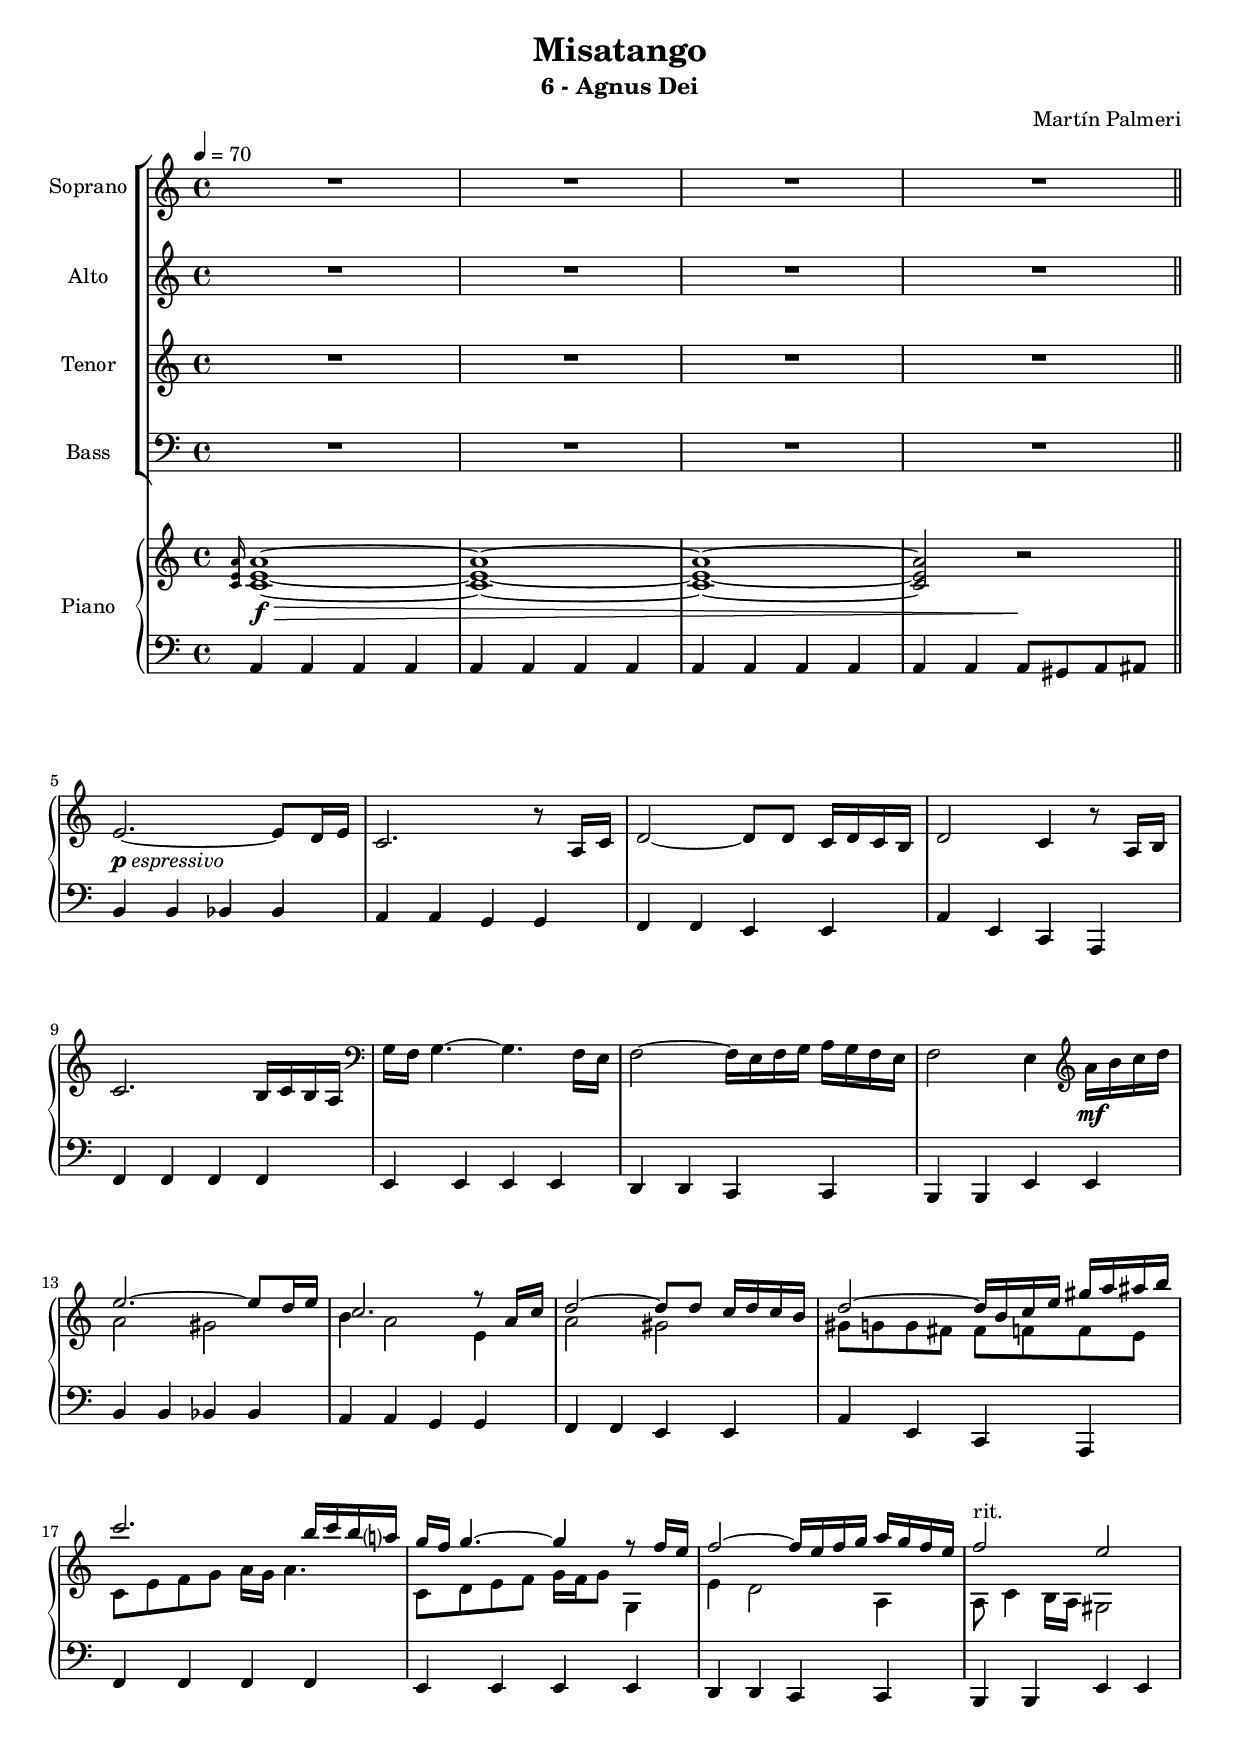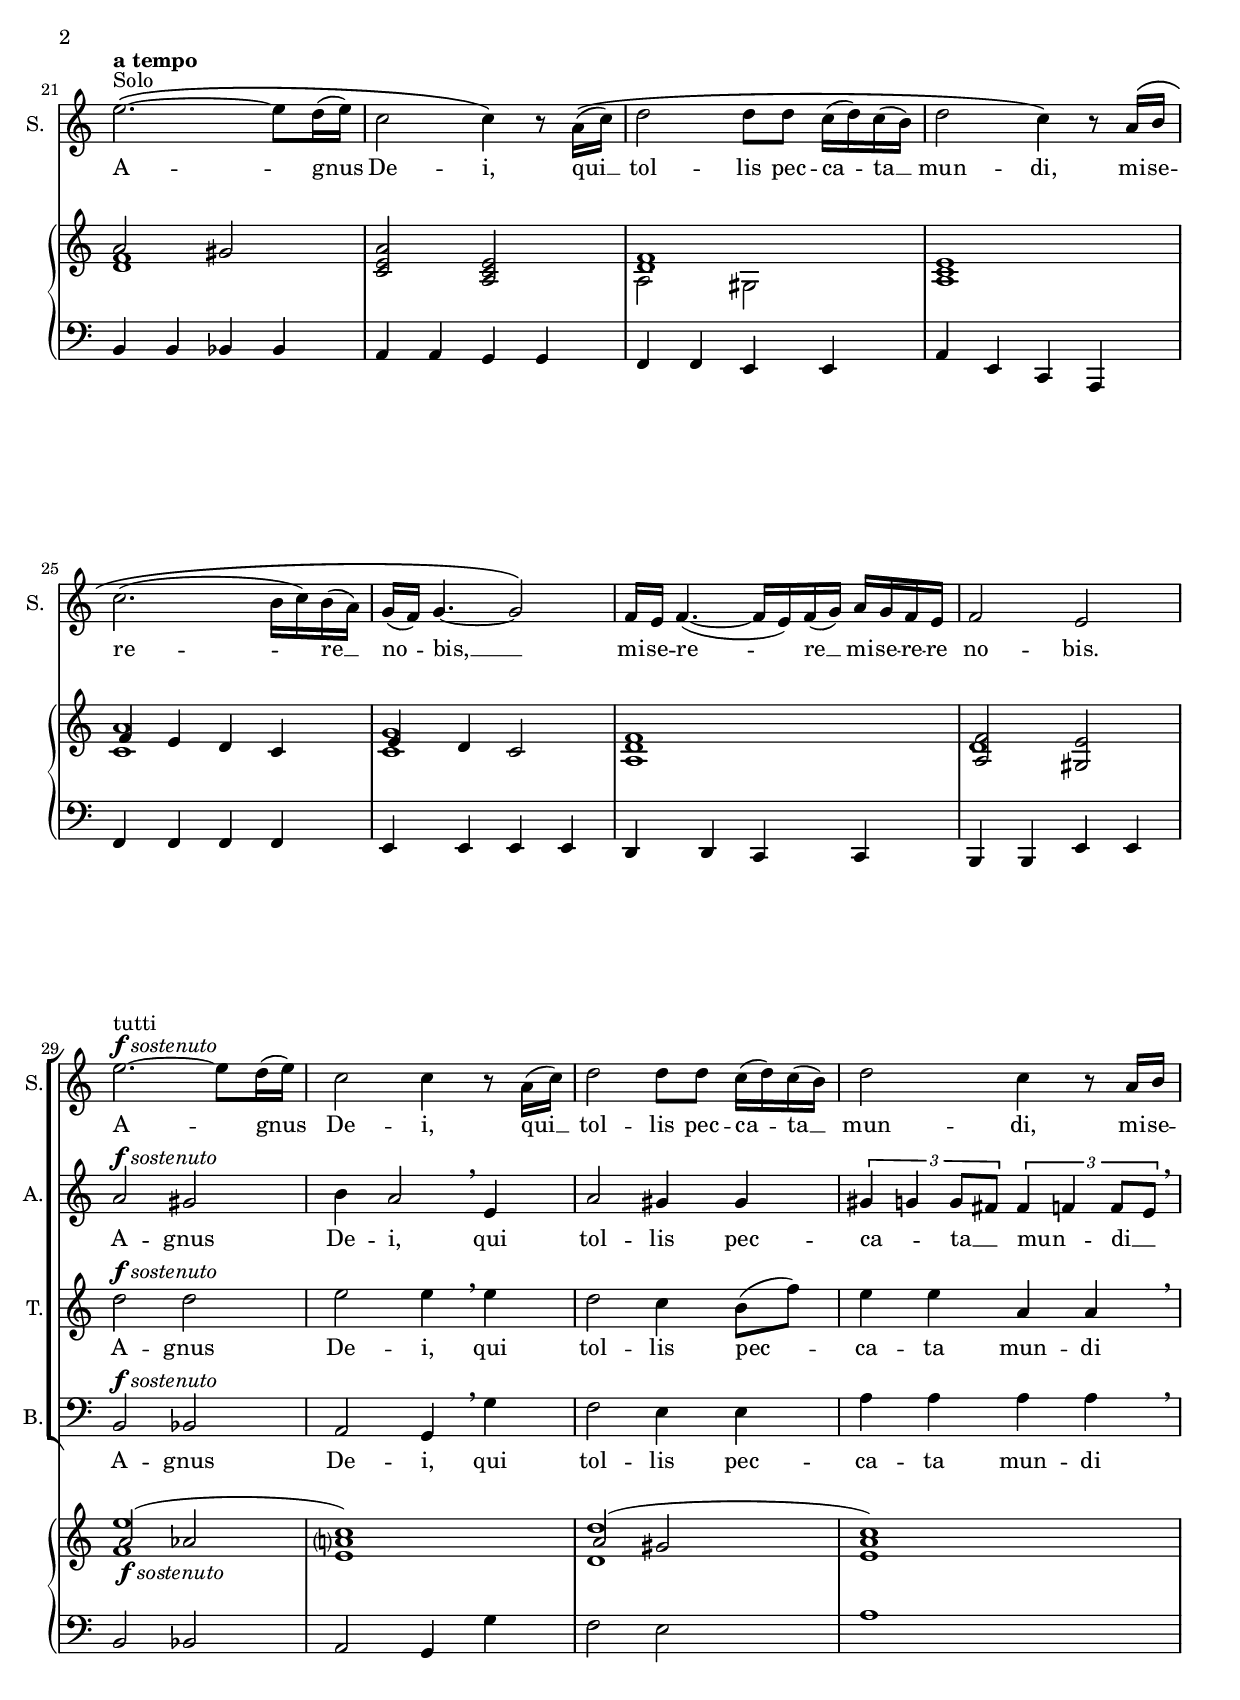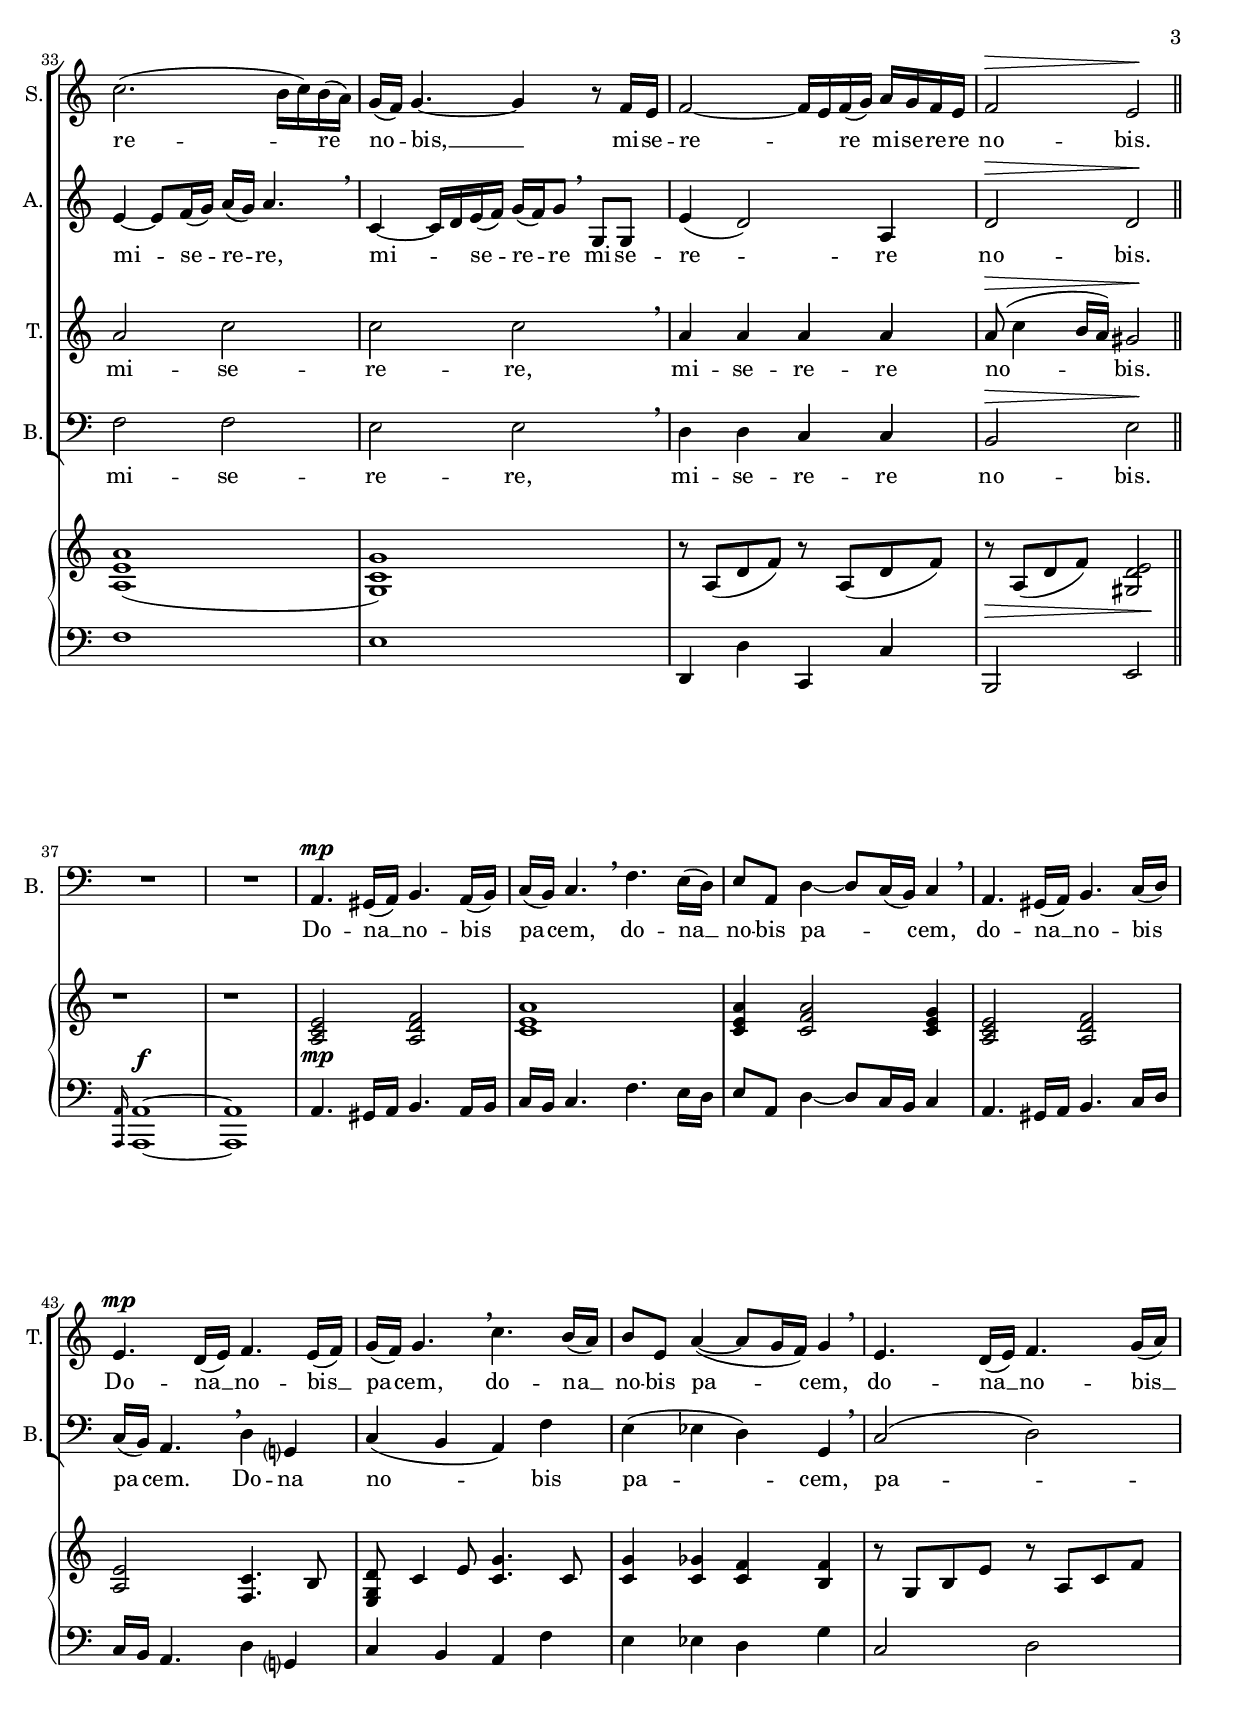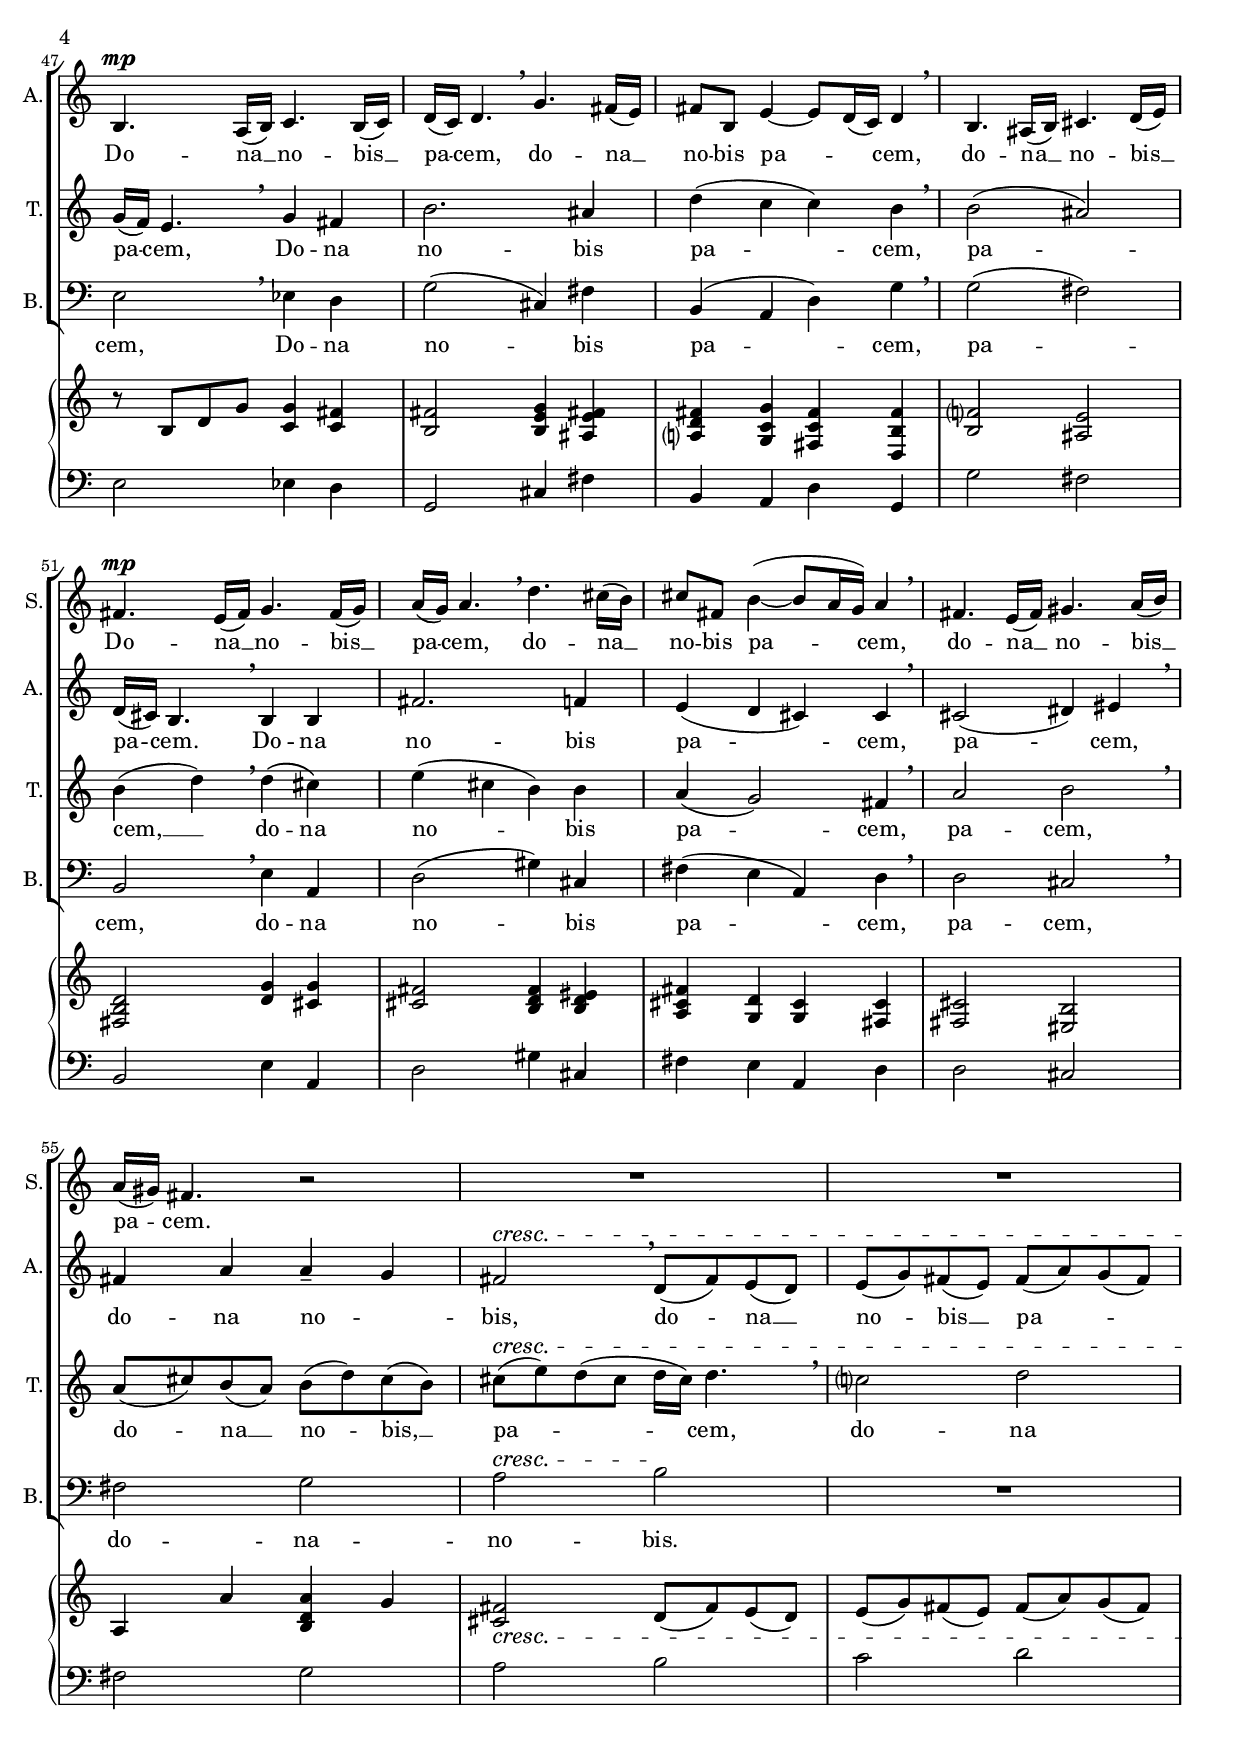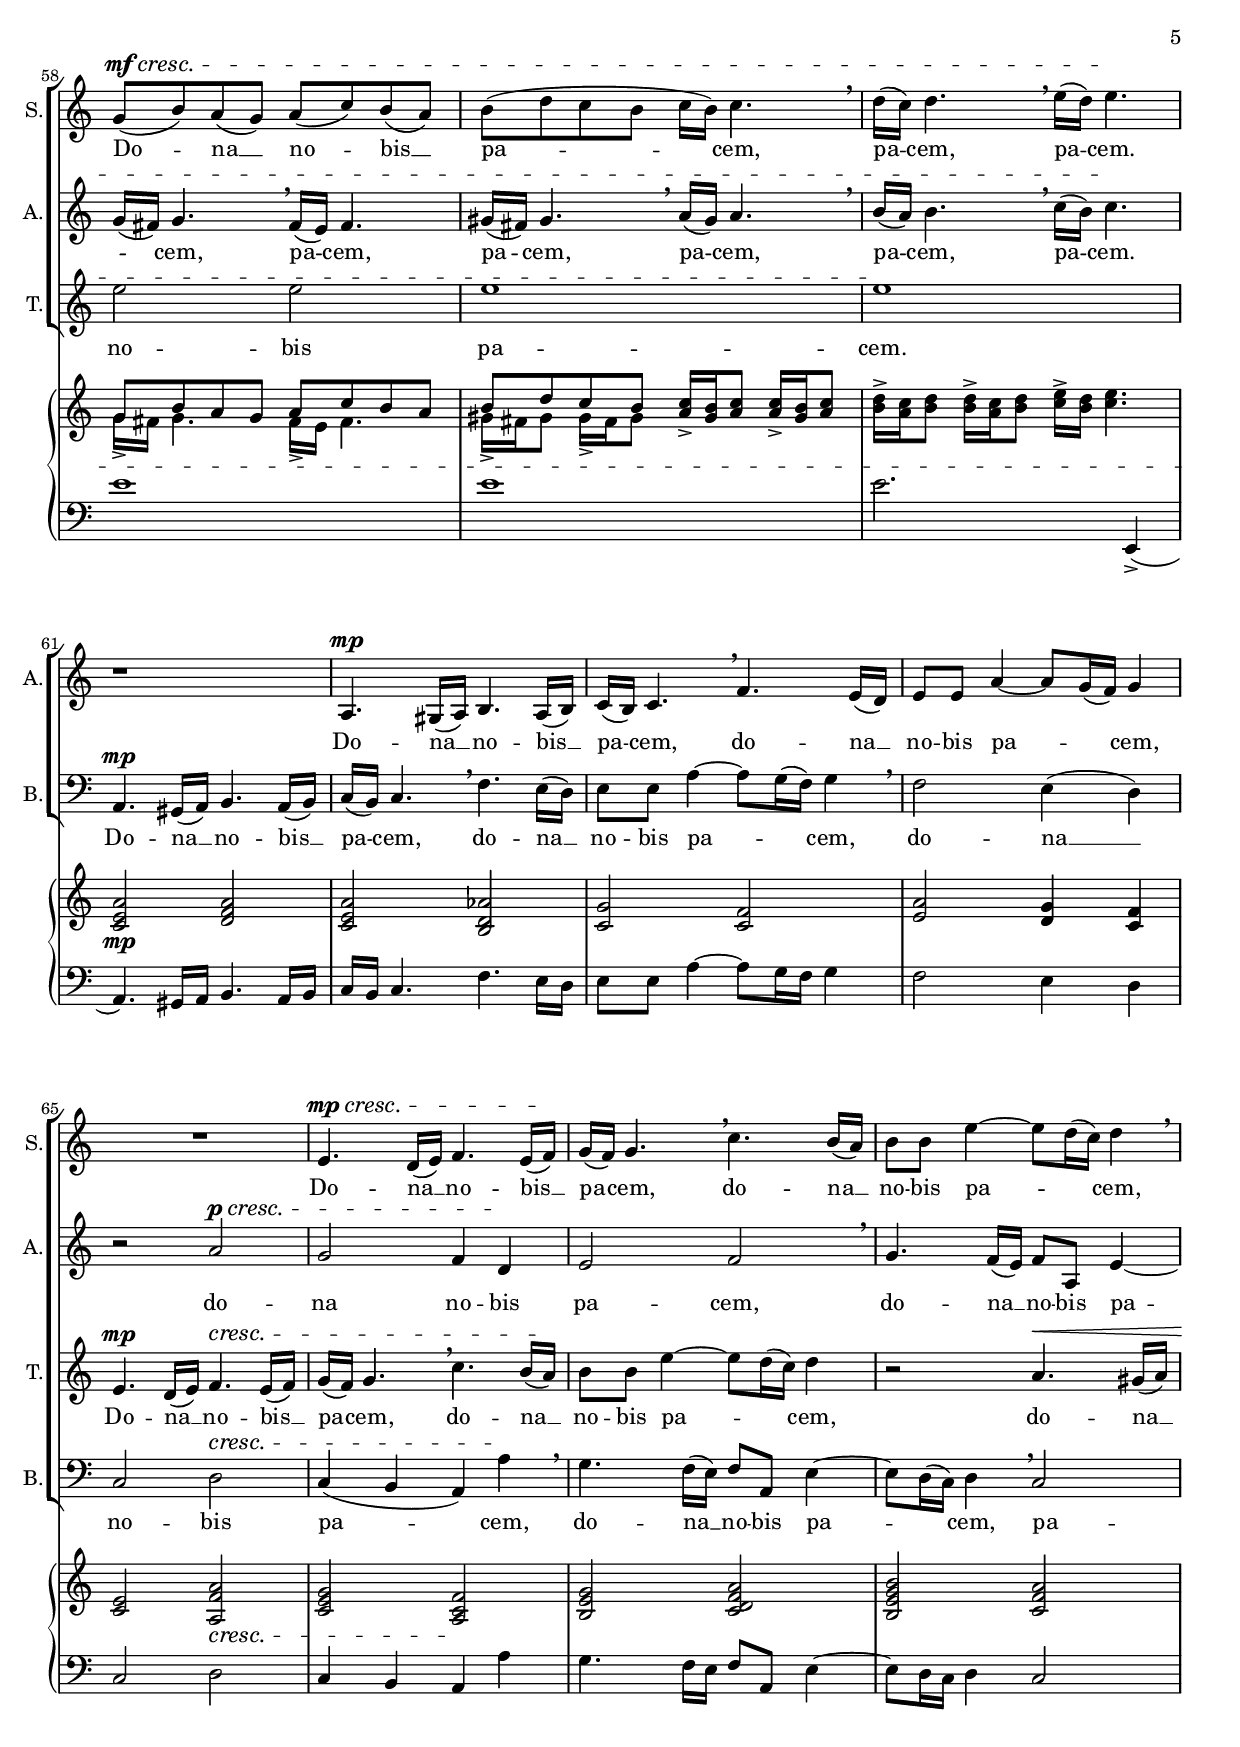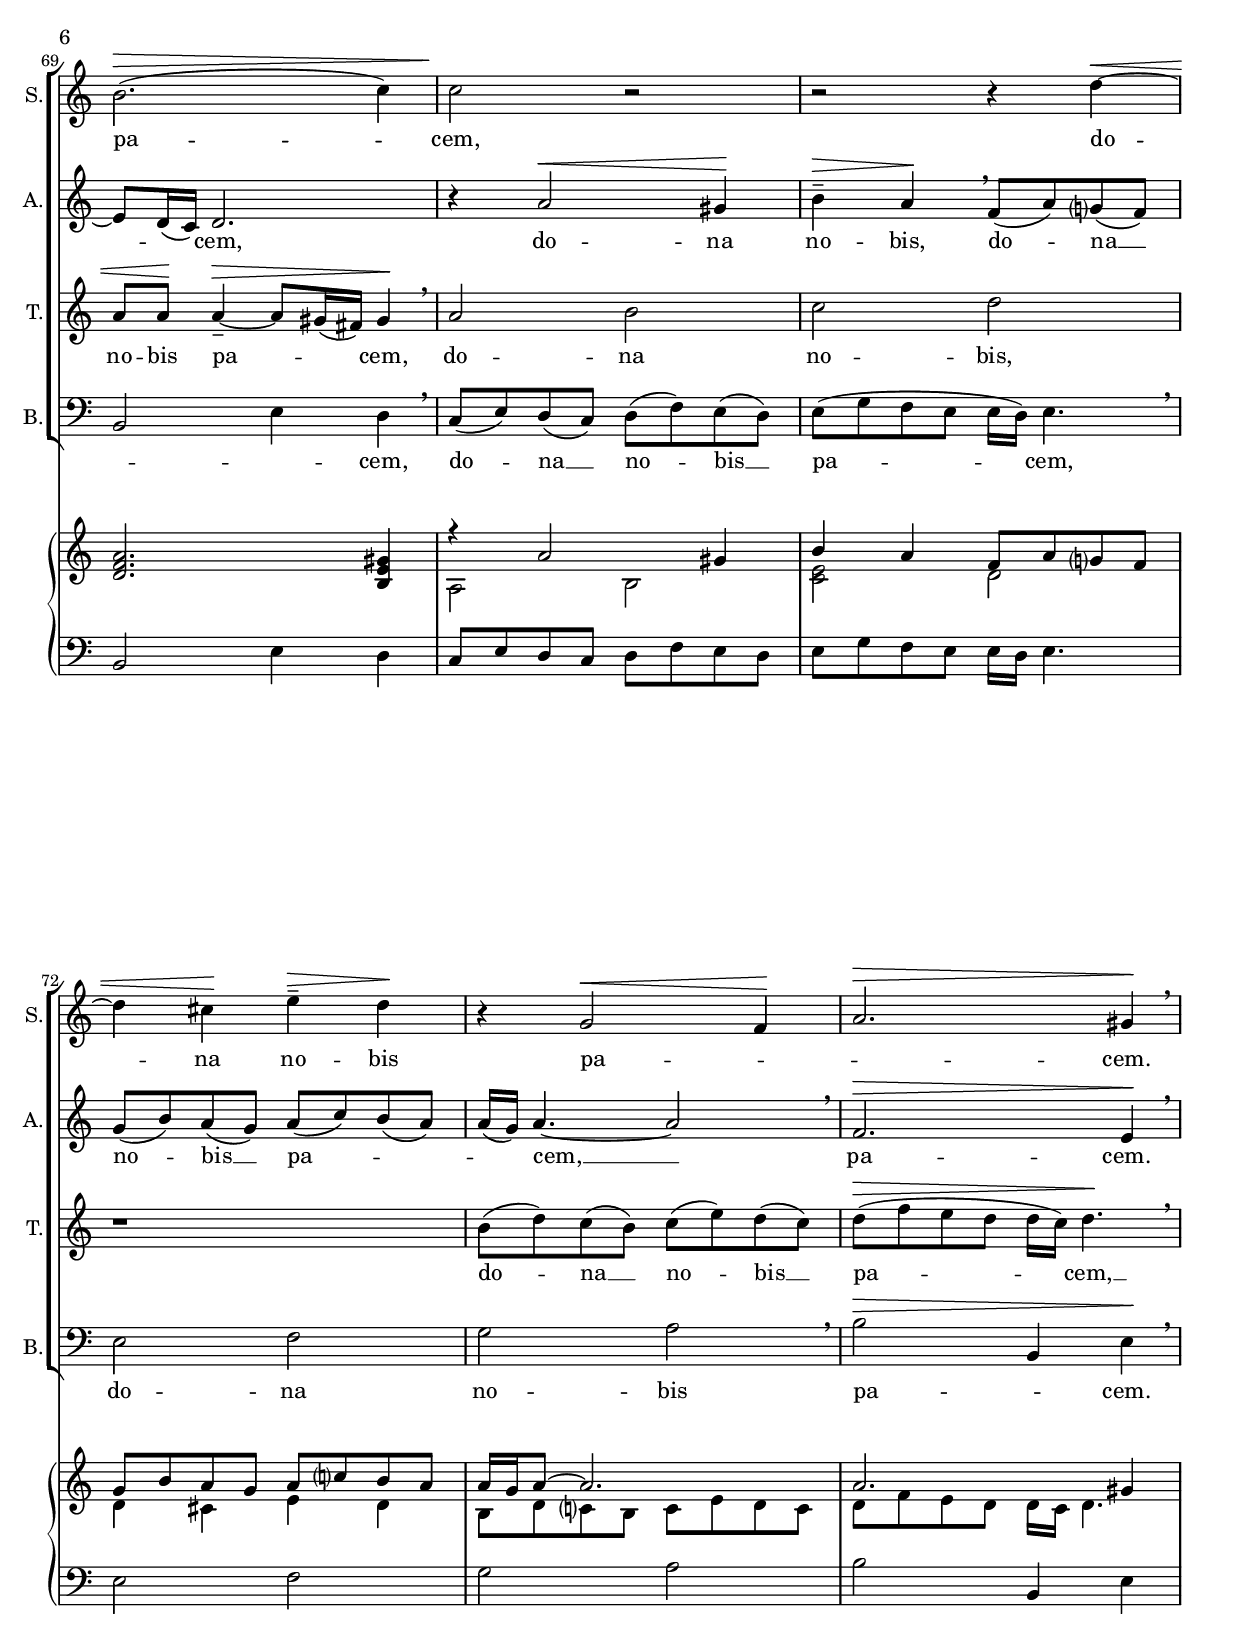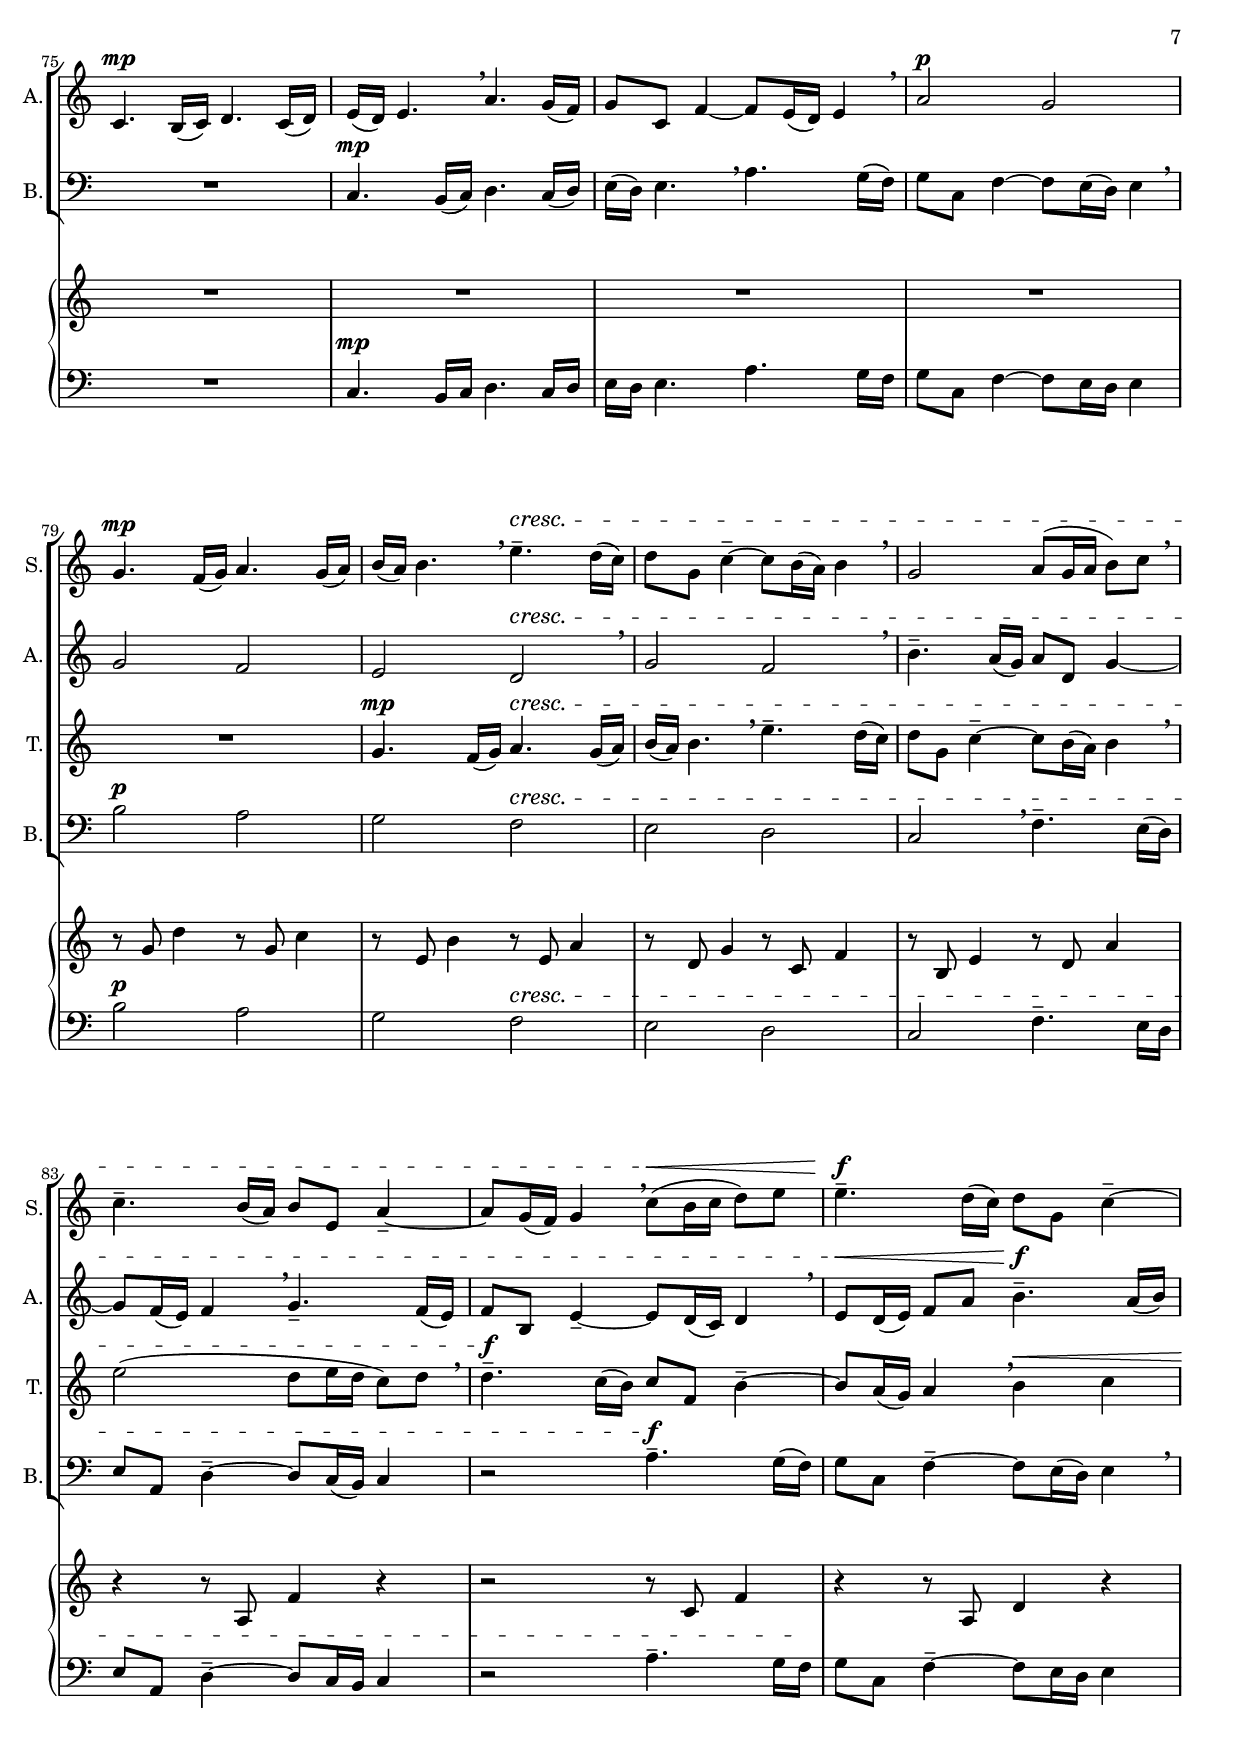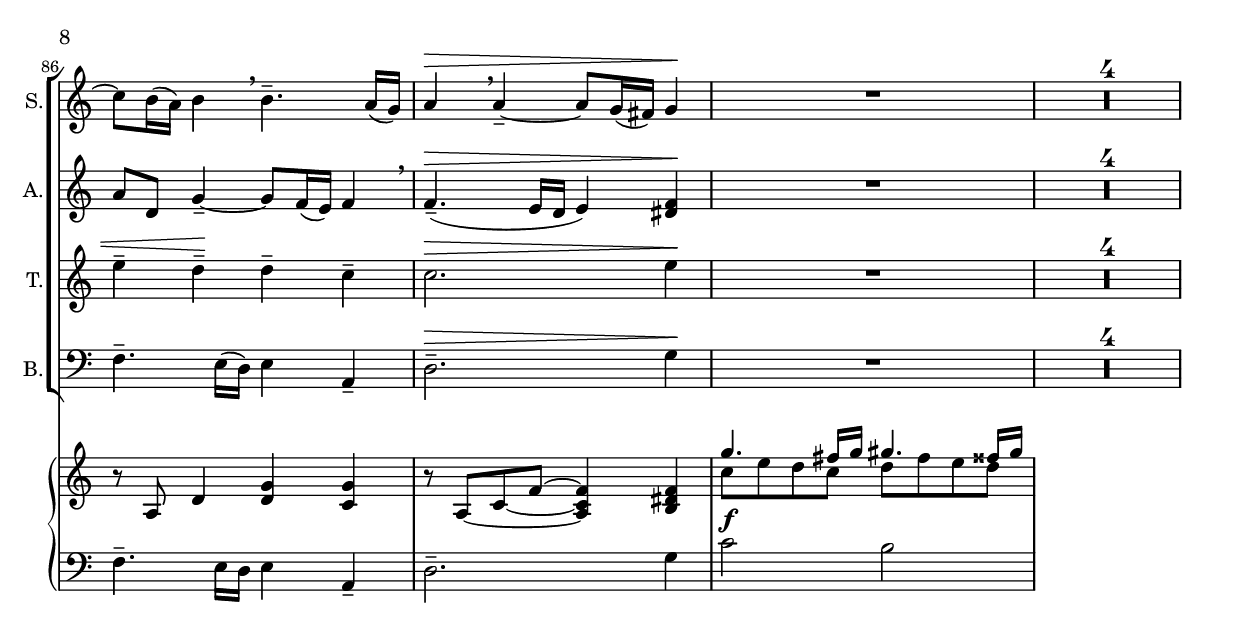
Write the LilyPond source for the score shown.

% Created on Mon Sep 20 15:23:38 CEST 2010
\version "2.22.0"

#(set-default-paper-size "a4")

% \paper { indent = 0\cm}

\header {
  title = "Misatango"
  subtitle = "6 - Agnus Dei"
  composer = "Martín Palmeri"
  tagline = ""

}

conductor_size = 18
individual_size = 20

\include "utils/macros.ly"


armure = {
\accidentalStyle modern-cautionary
\compressEmptyMeasures
\tempo 4 = 70
\time 4/4
\key c \major
}


sop_music = {
  R1*20 \break
  \tempo "a tempo"
  e'2.~\(^"Solo" 8 d16( e) c2 4\)
  r8 a16\((c) d2 8 8 c16( d) c( b) d2 c4\)
  r8 a16\( b c2.( b16 c) b( a) g( f) g4.~2\)
  f16 e f4.~( 16 e) f( g) a g f e f2 e \break
  e'2.~^\fs^"tutti" 8 d16( e) c2 4 r8 a16( c)
  d2 8 8 c16( d) c( b) d2 c4 r8 a16 b
  c2.( b16 c) b( a) g( f) g4.~4 r8
  f16 e f2~16 e f( g) a g f e f2^\> e\! 
  \bar "||" \break
  R1*14
  fis4.^\mp e16( fis) g4. fis16( g) a( g) a4. \breathe
  d4. cis16( b) cis8 fis, b4~(8 a16 g) a4 \breathe
  fis4. e16( fis) gis4. a16( b) a( gis) fis4. r2 R1*2
  g8(^\mf^\cresc b) a( g) a( c) b( a)
  b( d c b c16 b) c4. \breathe
  d16( c) d4. \breathe e16( d) e4.\!
  R1*5
  e,4.^\mp^\cresc d16( e) f4. e16( f)\! g( f) g4. \breathe
  c4. b16( a) b8 8 e4~8 d16( c) d4 \breathe
  b2.^\>( c4) 2\! r r r4
  d~^\< d cis\! e--^\> d\! r 
  g,2^\< f4\! a2.^\> gis4\! \breathe
  R1*4 g4.^\mp f16( g) a4. g16( a) b( a) b4. \breathe
  e4.--^\cresc d16( c) d8 g, c4--~8 b16( a) b4 \breathe
  g2 a8( g16 a b8) c \breathe
  c4.-- b16( a) b8 e, a4--~8 g16( f) g4 \breathe
  c8(^\< b16 c d8) e e4.--^\f d16( c) d8 g, c4--~8 b16( a) b4 \breathe
  b4.-- a16( g) a4^\> \breathe a4--~8 g16( fis) g4\!
  R1*5
}	


sop_lyrics = \lyricmode {
A -- gnus De -- i, qui __ tol -- lis 
pec -- ca -- ta __ mun -- di,
mi -- se -- re -- re __ no -- bis, __
mi -- se -- re -- re __ mi -- se -- re -- re no -- bis.

A -- gnus De -- i, qui __ tol -- lis 
pec -- ca -- ta __ mun -- di,
mi -- se -- re -- re no -- bis, __
mi -- se -- re -- _ re mi -- se -- re -- re no -- bis.

Do -- na __ no -- bis __ pa -- cem,
do -- na __ no -- bis pa -- cem,
do -- na __ no -- bis __ pa -- cem.

Do -- na __ no -- bis __ pa -- cem, pa -- cem, pa -- cem.

Do -- na __ no -- bis __ pa -- cem,
do -- na __ no -- bis pa -- _ cem, pa -- cem,
do -- na no -- bis pa -- _ _ cem.


}




sop = \new Staff \with {instrumentName="Soprano"
  shortInstrumentName ="S."} <<
  \soprano_style
  \armure
  \relative c' {\sop_music}
  \addlyrics {\sop_lyrics}
>>


alt_music = {
  R1*28
  a'2^\fs gis b4 a2 \breathe e4 a2 gis4 4 
  \tuplet 3/2 2 {gis4 g4 8 fis8 4 f4 8 e} \breathe
  e4~8 f16( g) a( g) a4. \breathe
  c,4~16 d e( f) g( f) g8 \breathe
  g,8 8 e'4( d2) a4 d2^\> d\!
  \bar "||" \break
  R1*10
  b4.^\mp a16( b) c4. b16( c) d( c) d4. \breathe
  g fis16( e) fis8 b, e4~8 d16( c) d4 \breathe
  b4. ais16( b) cis4. d16( e) d( cis) b4. \breathe
  4 4 fis'2. f4 e( d cis) cis \breathe 
  cis2( dis4) eis \breathe fis a a-- g fis2^\cresc \breathe
  d8( fis) e( d) e( g) fis( e) fis( a) g( fis)
  g16( fis) g4.\breathe fis16( e) fis4. 
  gis16( fis) gis4. \breathe a16( gis) a4. \breathe
  b16( a) b4.\breathe c16( b) c4.\! r1
  a,4.^\mp gis16( a) b4. a16( b) c( b) c4. \breathe
  f4. e16( d) e8 8 a4~8 g16( f) g4 r2
  a^\p^\cresc g f4 d\! e2 f \breathe
  g4. f16( e) f8 a, e'4~8 d16( c) d2.
  r4 a'2^\< gis4\! b--^\> a\!\breathe
  f8( a) g( f) g( b) a( g) a( c) b( a) a16( g) a4.~2\breathe
  f2.^\> e4\!\breathe
  c4.^\mp b16( c) d4. c16( d) e( d) e4. \breathe
  a4. g16( f) g8 c, f4~8 e16( d) e4 \breathe
  a2^\p g g f e d^\cresc\breathe g f \breathe
  b4.-- a16( g) a8 d, g4~8 f16( e) f4\breathe
  g4.-- f16( e) f8 b, e4--~8 d16( c) d4 \breathe
  e8^\< d16( e) f8 a b4.--^\f a16( b)
  a8 d, g4--~8 f16( e) f4\breathe
  f4.--(^\> e16 d e4) <dis f>\! R1*5
}	


alt_lyrics = \lyricmode {
A -- gnus De -- i,
qui tol -- lis pec -- ca -- _ ta __ _ mun -- _ di __ _
mi -- se -- re -- re, mi -- _ se -- re -- re
mi -- se -- re -- re no -- bis.

Do -- na __ no -- bis __ pa -- cem,
do -- na __ no -- bis pa -- _ cem,
do -- na __ no -- bis __ pa -- cem. 

Do -- na no -- bis pa -- cem, 
pa -- cem, do -- na no -- _ bis,
do -- na __ no -- bis __ pa -- _ _ cem, pa -- cem,
pa -- cem, pa -- cem, pa -- cem, pa -- cem.

Do -- na __ no -- bis __ pa -- cem,
do -- na __ no -- bis pa -- _ cem,
do -- na no -- bis pa -- cem,
do -- na __ no -- bis pa -- _ cem,
do -- na no -- bis, do -- na __ no -- bis __
pa -- _ _ cem, __ pa -- cem.
}



alt = \new Staff \with {instrumentName="Alto"
  shortInstrumentName ="A."} <<
  \alto_style
  \armure
  \relative c' {\alt_music}
  \addlyrics {\alt_lyrics}
>>

ten_music = {
  R1*28
  d'2^\fs 2 e e4 \breathe e d2 c4 b8( f') 
  e4 e a, a \breathe
  a2 c c c \breathe a4 4 4 4 8(^\> c4 b16 a) gis2\!
  \bar "||" \break
  R1*6
  e4.^\mp d16( e) f4. e16( f) g( f) g4. \breathe
  c4. b16( a) b8 e, a4~( 8 g16 f) g4 \breathe
  e4. d16( e) f4. g16( a) g( f) e4. \breathe
  g4 fis b2. ais4 d( c c) b \breathe
  b2( ais) b4( d) \breathe d\( cis\)
  e( cis b) b a( g2) fis4 \breathe a2 b \breathe
  a8( cis) b( a) b( d) cis( b) 
  cis(^\cresc e) d( cis d16 cis) d4. \breathe
  c2 d e e e1 1\!
  R1*4
  e,4.^\mp d16( e) f4.^\cresc e16( f) g( f) g4. \breathe
  c4. b16( a)\! b8 8 e4~8 d16( c) d4 r2
  a4.^\< gis16( a) 8 8\! 4--~^\>8 gis16( fis) gis4\!\breathe
  a2 b c d r1 
  b8( d) c( b) c( e) d( c) d(^\> f e d d16 c) d4.\!\breathe
  R1*5
  g,4.^\mp f16( g) a4.^\cresc g16( a) b( a) b4. \breathe
  e4.-- d16( c) d8 g, c4--~8 b16( a) b4 \breathe
  e2( d8 e16 d c8) d \breathe 
  d4.--^\f c16( b) c8 f, b4--~8 a16( g) a4 \breathe
  b4^\< c e-- d--\! d-- c-- c2.^\> e4\!
  R1*5
  
  
  
  
  
}	


ten_lyrics = \lyricmode {
A -- gnus De -- i,
qui tol -- lis pec -- ca --  ta  mun -- di
mi -- se -- re -- re, mi -- se -- re -- re no -- bis.

Do -- na __ no -- bis __ pa -- cem,
do -- na __ no -- bis pa -- cem,
do -- na __ no -- bis __ pa -- cem, 
Do -- na no -- bis pa -- cem, pa -- cem, __

do -- na no -- bis pa -- cem, 
pa -- cem, do -- na __ no -- bis, __ pa -- _ cem,
do -- na no -- bis pa -- cem.

Do -- na __ no -- bis __ pa -- cem,
do -- na __ no -- bis pa -- _ cem,
do -- na __ no -- bis pa -- _ cem,
do -- na no -- bis,
do -- na __ no -- bis __ pa -- cem, __
}



ten = \new Staff \with {instrumentName="Tenor"
  shortInstrumentName ="T."} <<
  \alto_style
  \armure
  \relative c' {\ten_music}
  \addlyrics {\ten_lyrics}
>>


bass_music = {
R1*28
b,2^\fs bes a g4 \breathe g' f2 e4 4 a4 4 4 4 \breathe
f2 2 e e \breathe d4 4 c c b2^\> e\!
\bar "||" \break R1*2
a,4.^\mp gis16( a) b4. a16( b) c( b) c4. \breathe 
f4. e16( d) e8 a, d4~8 c16( b) c4 \breathe
a4. gis16( a) b4. c16( d) c( b) a4. \breathe
d4 g, c( b a) f'e( es d) g, \breathe
c2( d) e \breathe es4 d g2( cis,4) fis
b,( a d) g \breathe g2( fis) b, \breathe
e4 a, d2( gis4) cis, fis( e a,) d\breathe 
d2 cis \breathe fis g a^\cresc b\!
R1*4
a,4.^\mp gis16( a) b4. a16( b) c( b) c4. \breathe
f4. e16( d) e8 8 a4~8 g16( f) g4\breathe
f2 e4( d) c2 d^\cresc c4( b a) a'\! \breathe
g4. f16( e) f8 a,e'4~8 d16( c) d4\breathe
c2 b e4 d\breathe
c8( e) d( c) d( f) e( d) e( g f e e16 d) e4.\breathe
e2 f g a\breathe b^\> b,4 e\!\breathe R1
c4.^\mp b16( c) d4. c16( d) e( d) e4. \breathe
a4. g16( f) g8 c, f4~8 e16( d) e4 \breathe
b'2^\p a g f^\cresc e d c \breathe
f4.-- e16( d) e8 a, d4--~8 c16( b) c4 r2
a'4.--^\f g16( f) g8 c, f4--~8 e16( d) e4 \breathe
f4.-- e16( d) e4 a,-- d2.--^\> g4\! R1*5
}	


bass_lyrics = \lyricmode {
A -- gnus De -- i,
qui tol -- lis pec -- ca --  ta  mun -- di
mi -- se -- re -- re, mi -- se -- re -- re no -- bis.

Do -- na __ no -- bis pa -- cem,
do -- na __ no -- bis pa -- _ cem,
do -- na __ no -- bis pa -- cem.
Do -- na no -- bis pa -- cem, pa -- cem,
Do -- na no -- bis pa -- cem, pa -- cem,

do -- na no -- bis pa -- cem, 
pa -- cem, do -- na -- no -- bis.

Do -- na __ no -- bis __ pa -- cem,
do -- na __ no -- bis pa -- _ cem,
do -- na __ no -- bis pa -- cem,

do -- na __ no -- bis pa -- _ cem, pa -- _ _ cem,
do -- na __ no -- bis __ pa -- cem,
do -- na no -- bis pa -- _ cem.
}



bass = \new Staff \with {instrumentName="Bass"
  shortInstrumentName ="B."} <<
  \hommes_style
  \armure
  \relative c' {\bass_music}
  \addlyrics {\bass_lyrics}
>>

upper = \relative c {
\armure
\rpiano_syle
s64 \grace {<c' e a>16} 1*63/64_\f_\>~1~1~2 r\! \bar "||"
e2.~_\pe 8 d16 e c2. r8 a16 c d2~8 8 c16 d c b 
d2 c4 r8 a16 b c2. b16 c b a \clef bass
g f g4.~g f16 e f2~16 e f g a g f e f2 e4
\clef treble a'16_\mf b c d
<<
  {e2.~8 d16 e c2. r8 a16 c
  d2~8 8 c16 d c b d2~16 b c e gis a ais b
  c2. b16 c b a g f g4.~4 r8 f16 e
  f2~16 e f g a g f e f2^"rit." e}
  \\
  {a,2 gis b4 a2 e4 a2 gis gis8 g g fis8 8 f f e
  c e f g a16 g a4. c,8 d e f g16 f g8 g,4
  e'd2 a4 8 c4 b16 a gis2
  << {a'2 gis <a e c> <e c a> <d f>1 <a c e>
     f'4 e d c e d c2 <a d f>1 <a f'>2 <gis e'>
     a'2(_\fs aes <a c>1) a2( gis <a c>1)
     }
     \\
     {<d, f>1 s a2 gis s1 <c a'>1 <c g'> s1 d
     <f e'> e <d d'> e}
  >>
  }
>>
<a, e'a>1( <g c g'>)
r8 a( d f) r a,( d f) r_\> a,( d f) <e d gis,>2\!
\bar "||" \break
r1 r1
<a,c e>2_\mp <a d f> <c e a>1 4 <c f a>2 <c e g>4
<a c e>2 <a d f> <a e'> <f c'>4. b8
<d g, e> c4 e8 <c g'>4. c8 <c g'>4 <c ges'> <c f> <b f'>
r8 g b e r a, c f r b, d g <c,g'>4 <c fis> <b fis'>2
<b e g>4 <ais e'fis!> 
<a d fis> <g c g'> <fis c'fis> <d b'fis'> 
<b'f'>2 <ais e'> <fis b d> <d'g>4 <cis g'>
<cis fis>2 <b d fis>4 <b d eis>
<a cis fis> <g d'> <g cis> <fis cis'>4 2 <eis b'>
a4 a' <a d,b> g <fis cis>2_\cresc
d8( fis)  e( d) e( g) fis( e) fis( a) g( fis)
<<{g b a g a c b a b d c b}
  \\
  {g16-> fis g4. fis16-> e fis4. 
   gis16-> fis gis8 gis16-> fis gis8}>>
<a c>16-> <gis b> <a c>8 <a c>16-> <gis b> <a c>8
<b d>16-> <a c> <b d>8 <b d>16-> <a c> <b d>8
<c e>16-> <b d> <c e>4.
<c, e a>2_\mp <d f a> <c e a> <b d aes'>
<c g'> <c f> <e a> <d g>4 < c f>
<c e>2 <a f'a>_\cresc <c e g> <a c f>\!
<b e g> <c d f a> <b e g b> <c f a>
<d f a>2. <b e gis>4
<<
  {r4 a'2 gis4 b a f8 a g f g b a g a c b a
  a16 g a8~2. a gis4}
  \\
  {a,2 b <c e> d d4 cis e d
  b8 d c b c e d c d f e d d16 c d4.}
>>
R1*4
r8 g d'4 r8 g, c4 r8 e, b'4 r8 e, a4
r8 d, g4 r8 c, f4 r8 b, e4 r8 d a'4
r4 r8 a, f'4 r r2 r8 c f4 r4 r8 a, d4 r
r8 a d4 <d g> <c g'>
\set tieWaitForNote = ##t
r8 a~ c~ f~ <a, c f>4
\set tieWaitForNote = ##f
<b dis f>
<<
  {g''4. fis16 g gis4. fisis16 gis}
  \\
  {c,8 e d c d fis e d}
>>
}



lower = \relative c {
\armure
\lpiano_syle
s64 a4*15/16 \repeat unfold 13 {a4} 8 gis a ais \bar "||"
b4 b bes4 4 a a g g f f e e a e c a
f' f f f e e e e d d c c b b e e
b'4 b bes4 4 a a g g f f e e a e c a
f' f f f e e e e d d c c b b e e
b'4 b bes4 4 a a g g f f e e a e c a
f' f f f e e e e d d c c b b e e
b'2 bes a g4 g' f2 e a1
f1 e d,4 d'c, c' b,2 e
\bar "||" \break
s64 \grace {<a a,>16} 1*63/64~^\f 1
a4. gis16 a b4. a16 b c b c4. f4. e16 d
e8 a, d4~8 c16 b c4 a4. gis16 a b4. c16 d c b a4. d4 g,
c b a f' e es d g c,2 d e es4 d g,2 cis4 fis 
b, a d g, g'2 fis 
b, e4 a, d2 gis4 cis, fis e a, d d2 cis fis g a b
c d e1 1 2. e,,4->(
a4.) gis16 a b4. a16 b c b c4.
f4. e16 d e8 8 a4~8 g16 f g4
f2 e4 d c2 d c4 b a a'
g4. f16 e f8 a,e'4~8 d16 c d4
c2 b e4 d
c8 e d c d f e d e g f e e16 d e4.
e2 f g a b b,4 e R1
c4.^\mp b16 c d4. c16 d e d e4.
a4. g16 f g8 c, f4~8 e16 d e4 
b'2^\p a g f^\cresc e d c 
f4.-- e16 d e8 a, d4--~8 c16 b c4 r2
a'4.-- g16 f\! g8 c, f4--~8 e16 d e4
f4.-- e16 d e4 a,-- d2.-- g4
c2^\f b
}


piano = \new PianoStaff \with { instrumentName = "Piano" }
  <<
    \set PianoStaff.connectArpeggios = ##t
    \new Staff = "upper" \upper
    \new Staff = "lower" \lower
  >>

% \include "utils/full.ly"
#(set-global-staff-size conductor_size)
\book {
  \score {
        \layout {
  \context {
    \Staff
    \RemoveEmptyStaves
  }
}
<<
    \new ChoirStaff
    <<
      \sop
      \alt
      \ten
      \bass
    >>
    \piano
>>
  }
  \score {
    \unfoldRepeats
    <<
      \sop
      \alt
      \ten
      \bass
      \piano
    >>
    \midi {}
  }
}

